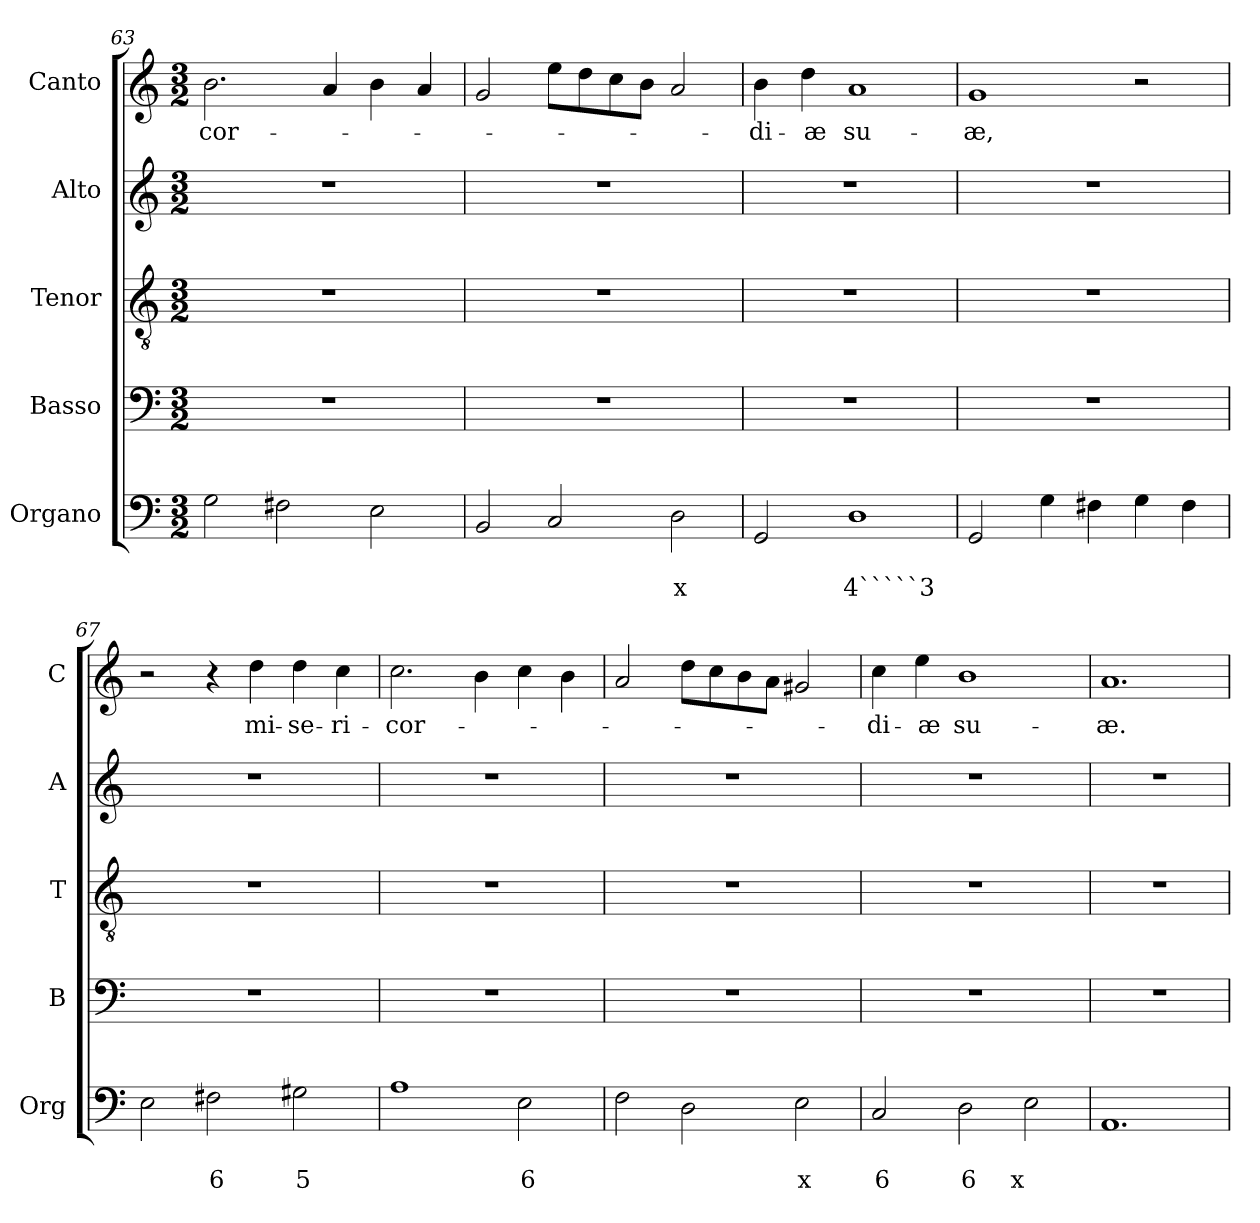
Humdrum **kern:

**kern	**text	**text	**kern	**kern	**kern	**kern	**text
*part5	*part5	*part5	*part4	*part3	*part2	*part1	*part1
*staff5	*staff5	*staff5	*staff4	*staff3	*staff2	*staff1	*staff1
*I"Organo	*	*	*I"Basso	*I"Tenor	*I"Alto	*I"Canto	*
*I'Org	*	*	*I'B	*I'T	*I'A	*I'C	*
*clefF4	*	*	*clefF4	*clefGv2	*clefG2	*clefG2	*
*k[]	*	*	*k[]	*k[]	*k[]	*k[]	*
*C:	*	*	*C:	*C:	*C:	*C:	*
*M3/2	*	*	*M3/2	*M3/2	*M3/2	*M3/2	*
=63	=63	=63	=63	=63	=63	=63	=63
!	!	!	!	!	!	!	!LO:LY:b
2G\	.	.	1.r	1.r	1.r	2.b\	-cor-
2F#X\	.	.	.	.	.	.	.
.	.	.	.	.	.	4a/	.
2E\	.	.	.	.	.	4b\	.
.	.	.	.	.	.	4a/	.
=64	=64	=64	=64	=64	=64	=64	=64
2BB/	.	.	1.r	1.r	1.r	2g/	.
2C/	.	.	.	.	.	8ee\L	.
.	.	.	.	.	.	8dd\	.
.	.	.	.	.	.	8cc\	.
.	.	.	.	.	.	8b\J	.
!	!	!LO:LY:b	!	!	!	!	!
2D\	.	x	.	.	.	2a/	.
=65	=65	=65	=65	=65	=65	=65	=65
!	!	!	!	!	!	!	!LO:LY:b
2GG/	.	.	1.r	1.r	1.r	4b\	-di-
!	!	!	!	!	!	!	!LO:LY:b
.	.	.	.	.	.	4dd\	-æ
!	!	!LO:LY:b	!	!	!	!	!LO:LY:b
1D	.	4`````3	.	.	.	1a	su-
=66	=66	=66	=66	=66	=66	=66	=66
!	!	!	!	!	!	!	!LO:LY:b
2GG/	.	.	1.r	1.r	1.r	1g	-æ,
4G\	.	.	.	.	.	.	.
4F#X\	.	.	.	.	.	.	.
4G\	.	.	.	.	.	2r	.
4F#\	.	.	.	.	.	.	.
!!LO:LB:g=z
=67	=67	=67	=67	=67	=67	=67	=67
2E\	.	.	1.r	1.r	1.r	2r	.
!	!	!LO:LY:b	!	!	!	!	!
2F#X\	.	6	.	.	.	4r	.
!	!	!	!	!	!	!	!LO:LY:b
.	.	.	.	.	.	4dd\	mi-
!	!	!LO:LY:b	!	!	!	!	!LO:LY:b
2G#X\	.	5	.	.	.	4dd\	-se-
!	!	!	!	!	!	!	!LO:LY:b
.	.	.	.	.	.	4cc\	-ri-
=68	=68	=68	=68	=68	=68	=68	=68
!	!	!	!	!	!	!	!LO:LY:b
1A	.	.	1.r	1.r	1.r	2.cc\	-cor-
.	.	.	.	.	.	4b\	.
!	!	!LO:LY:b	!	!	!	!	!
2E\	.	6	.	.	.	4cc\	.
.	.	.	.	.	.	4b\	.
=69	=69	=69	=69	=69	=69	=69	=69
2F\	.	.	1.r	1.r	1.r	2a/	.
2D\	.	.	.	.	.	8dd\L	.
.	.	.	.	.	.	8cc\	.
.	.	.	.	.	.	8b\	.
.	.	.	.	.	.	8a\J	.
!	!	!LO:LY:b	!	!	!	!	!
2E\	.	x	.	.	.	2g#X/	.
=70	=70	=70	=70	=70	=70	=70	=70
!	!	!LO:LY:b	!	!	!	!	!LO:LY:b
2C/	.	6	1.r	1.r	1.r	4cc\	-di-
!	!	!	!	!	!	!	!LO:LY:b
.	.	.	.	.	.	4ee\	-æ
!	!	!LO:LY:b	!	!	!	!	!LO:LY:b
2D\	.	6	.	.	.	1b	su-
!	!	!LO:LY:b	!	!	!	!	!
2E\	.	x	.	.	.	.	.
=71	=71	=71	=71	=71	=71	=71	=71
!	!	!	!	!	!	!	!LO:LY:b
1.AA	.	.	1.r	1.r	1.r	1.a	-æ.
=!	=!	=!	=!	=!	=!	=!	=!
*-	*-	*-	*-	*-	*-	*-	*-
